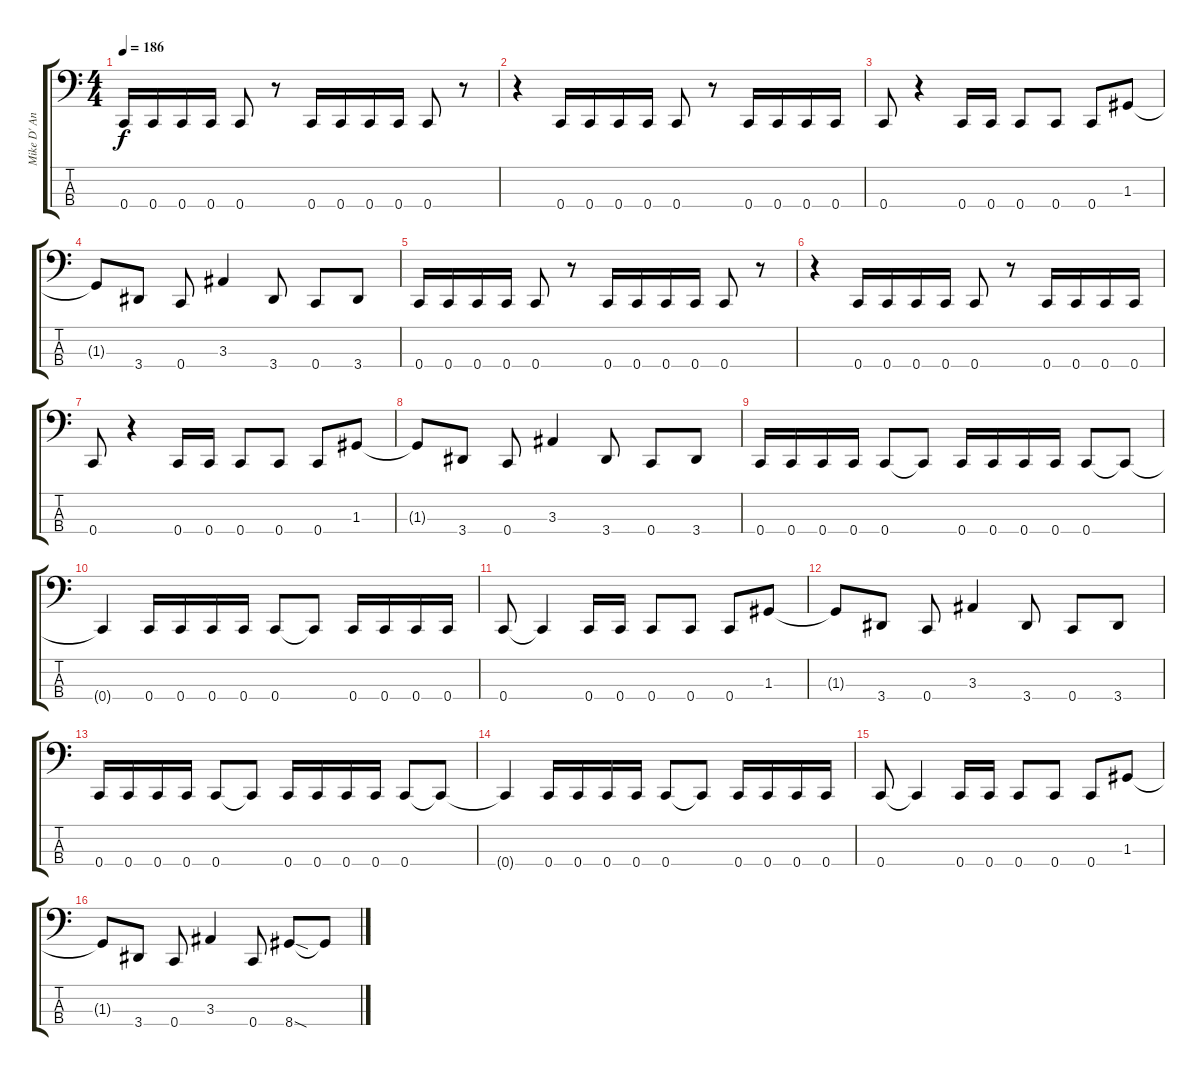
\track ("Mike D' Antonio" "Mike D' An") {instrument electricbasspick}
\staff {score tabs}
\tuning (F2 C2 G1 C1) {hide}
\ts (4 4)
\tempo 186
\clef f4
\ks c
0.4.16{dy f} 0.4.16 0.4.16 0.4.16 0.4.8 r.8 0.4.16 0.4.16 0.4.16 0.4.16 0.4.8 r.8 |
r.4 0.4.16 0.4.16 0.4.16 0.4.16 0.4.8 r.8 0.4.16 0.4.16 0.4.16 0.4.16 |
0.4.8 r.4 0.4.16 0.4.16 0.4.8 0.4.8 0.4.8 1.3.8 |
1.3{t}.8 3.4.8 0.4.8 3.3.4 3.4.8 0.4.8 3.4.8 |
0.4.16 0.4.16 0.4.16 0.4.16 0.4.8 r.8 0.4.16 0.4.16 0.4.16 0.4.16 0.4.8 r.8 |
r.4 0.4.16 0.4.16 0.4.16 0.4.16 0.4.8 r.8 0.4.16 0.4.16 0.4.16 0.4.16 |
0.4.8 r.4 0.4.16 0.4.16 0.4.8 0.4.8 0.4.8 1.3.8 |
1.3{t}.8 3.4.8 0.4.8 3.3.4 3.4.8 0.4.8 3.4.8 |
0.4.16 0.4.16 0.4.16 0.4.16 0.4.8 0.4{t}.8 0.4.16 0.4.16 0.4.16 0.4.16 0.4.8 0.4{t}.8 |
0.4{t}.4 0.4.16 0.4.16 0.4.16 0.4.16 0.4.8 0.4{t}.8 0.4.16 0.4.16 0.4.16 0.4.16 |
0.4.8 0.4{t}.4 0.4.16 0.4.16 0.4.8 0.4.8 0.4.8 1.3.8 |
1.3{t}.8 3.4.8 0.4.8 3.3.4 3.4.8 0.4.8 3.4.8 |
0.4.16 0.4.16 0.4.16 0.4.16 0.4.8 0.4{t}.8 0.4.16 0.4.16 0.4.16 0.4.16 0.4.8 0.4{t}.8 |
0.4{t}.4 0.4.16 0.4.16 0.4.16 0.4.16 0.4.8 0.4{t}.8 0.4.16 0.4.16 0.4.16 0.4.16 |
0.4.8 0.4{t}.4 0.4.16 0.4.16 0.4.8 0.4.8 0.4.8 1.3.8 |
1.3{t}.8 3.4.8 0.4.8 3.3.4 0.4.8 8.4{sod}.8 8.4{t}.8
